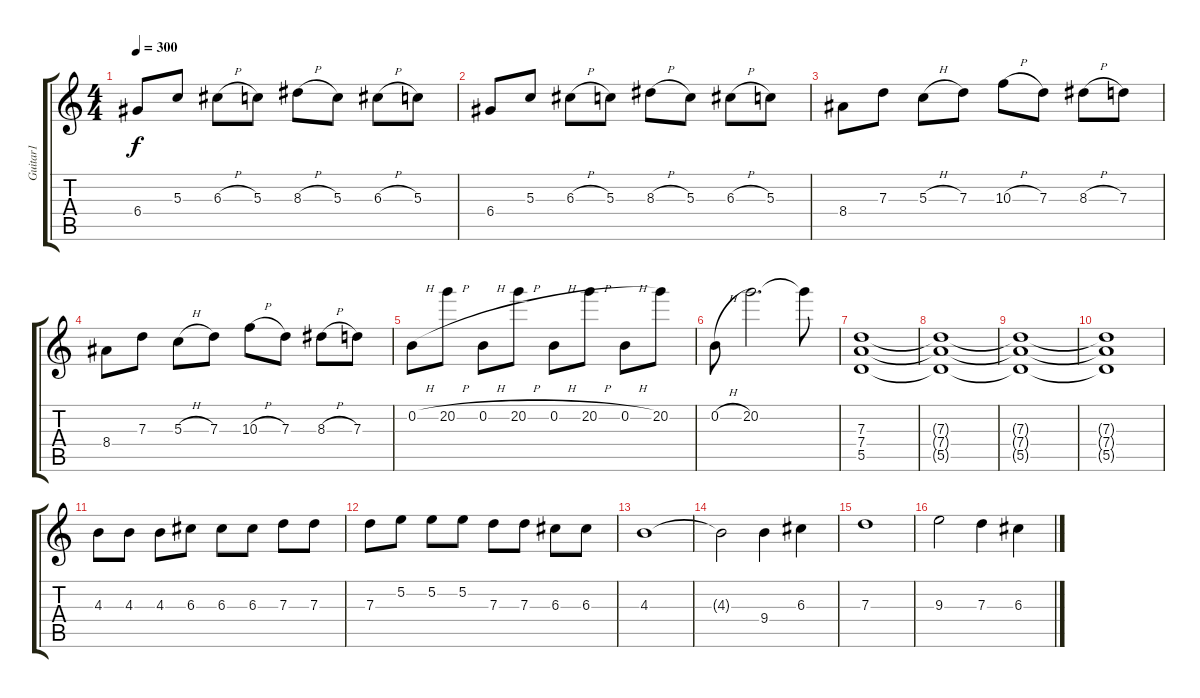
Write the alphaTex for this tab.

\track ("Guitar1" "Guitar1") {instrument overdrivenguitar}
\staff {score tabs}
\tuning (E4 B3 G3 D3 A2 E2) {hide}
\ts (4 4)
\tempo 300
\clef g2
\ks c
6.4.8{dy f} 5.3.8 6.3{h}.8 5.3.8 8.3{h}.8 5.3.8 6.3{h}.8 5.3.8 |
6.4.8 5.3.8 6.3{h}.8 5.3.8 8.3{h}.8 5.3.8 6.3{h}.8 5.3.8 |
8.4.8 7.3.8 5.3{h}.8 7.3.8 10.3{h}.8 7.3.8 8.3{h}.8 7.3.8 |
8.4.8 7.3.8 5.3{h}.8 7.3.8 10.3{h}.8 7.3.8 8.3{h}.8 7.3.8 |
0.2{h}.8 20.2{h}.8 0.2{h}.8 20.2{h}.8 0.2{h}.8 20.2{h}.8 0.2{h}.8 20.2.8 |
0.2{h}.8 20.2.2{d} 20.2{t}.8 |
(7.3 7.4 5.5).1 |
(7.3{t} 7.4{t} 5.5{t}).1 |
(7.3{t} 7.4{t} 5.5{t}).1 |
(7.3{t} 7.4{t} 5.5{t}).1 |
4.3.8 4.3.8 4.3.8 6.3.8 6.3.8 6.3.8 7.3.8 7.3.8 |
7.3.8 5.2.8 5.2.8 5.2.8 7.3.8 7.3.8 6.3.8 6.3.8 |
4.3.1 |
4.3{t}.2 9.4.4 6.3.4 |
7.3.1 |
9.3.2 7.3.4 6.3.4
